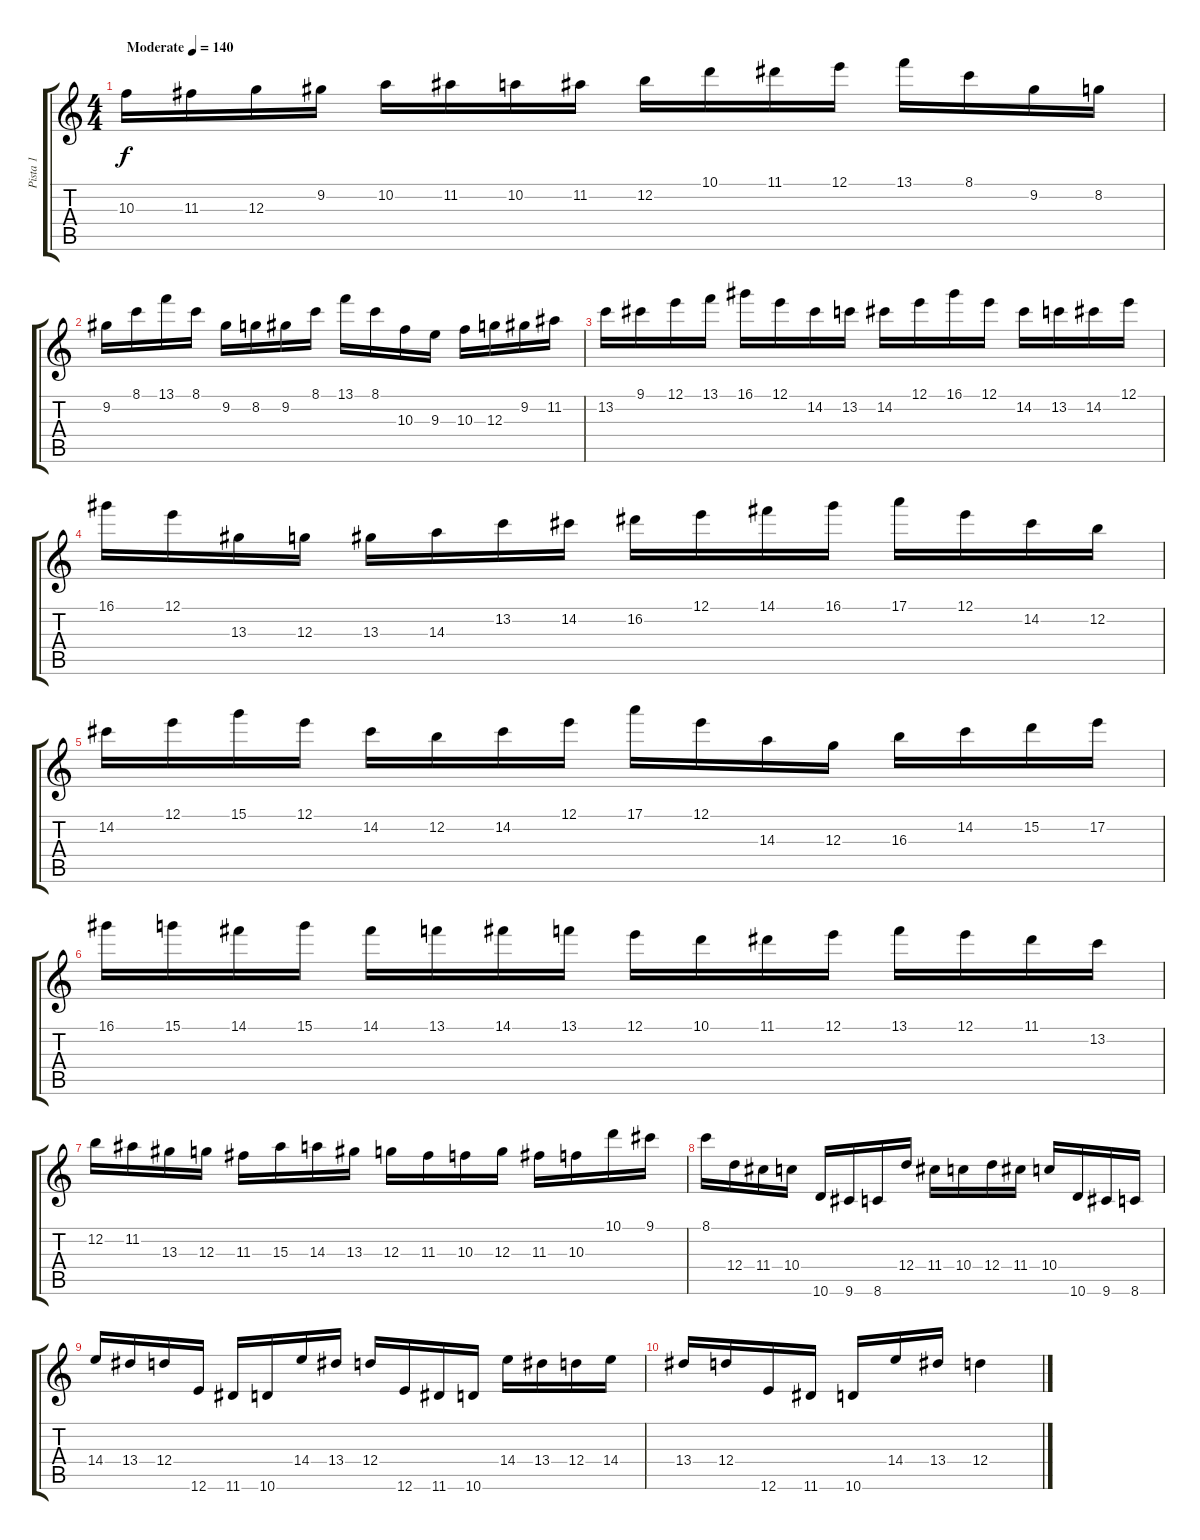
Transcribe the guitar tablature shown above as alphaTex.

\track ("Pista 1" "Pista 1") {instrument overdrivenguitar}
\staff {score tabs}
\tuning (E4 B3 G3 D3 A2 E2) {hide}
\ts (4 4)
\tempo (140 "Moderate")
\clef g2
\ks c
10.3.16{dy f instrument overdrivenguitar} 11.3.16 12.3.16 9.2.16 10.2.16 11.2.16 10.2.16 11.2.16 12.2.16 10.1.16 11.1.16 12.1.16 13.1.16 8.1.16 9.2.16 8.2.16 |
9.2.16 8.1.16 13.1.16 8.1.16 9.2.16 8.2.16 9.2.16 8.1.16 13.1.16 8.1.16 10.3.16 9.3.16 10.3.16 12.3.16 9.2.16 11.2.16 |
13.2.16 9.1.16 12.1.16 13.1.16 16.1.16 12.1.16 14.2.16 13.2.16 14.2.16 12.1.16 16.1.16 12.1.16 14.2.16 13.2.16 14.2.16 12.1.16 |
16.1.16 12.1.16 13.3.16 12.3.16 13.3.16 14.3.16 13.2.16 14.2.16 16.2.16 12.1.16 14.1.16 16.1.16 17.1.16 12.1.16 14.2.16 12.2.16 |
14.2.16 12.1.16 15.1.16 12.1.16 14.2.16 12.2.16 14.2.16 12.1.16 17.1.16 12.1.16 14.3.16 12.3.16 16.3.16 14.2.16 15.2.16 17.2.16 |
16.1.16 15.1.16 14.1.16 15.1.16 14.1.16 13.1.16 14.1.16 13.1.16 12.1.16 10.1.16 11.1.16 12.1.16 13.1.16 12.1.16 11.1.16 13.2.16 |
12.2.16 11.2.16 13.3.16 12.3.16 11.3.16 15.3.16 14.3.16 13.3.16 12.3.16 11.3.16 10.3.16 12.3.16 11.3.16 10.3.16 10.1.16 9.1.16 |
8.1.16 12.4.16 11.4.16 10.4.16 10.6.16 9.6.16 8.6.16 12.4.16 11.4.16 10.4.16 12.4.16 11.4.16 10.4.16 10.6.16 9.6.16 8.6.16 |
14.4.16 13.4.16 12.4.16 12.6.16 11.6.16 10.6.16 14.4.16 13.4.16 12.4.16 12.6.16 11.6.16 10.6.16 14.4.16 13.4.16 12.4.16 14.4.16 |
13.4.16 12.4.16 12.6.16 11.6.16 10.6.16 14.4.16 13.4.16 12.4.4
